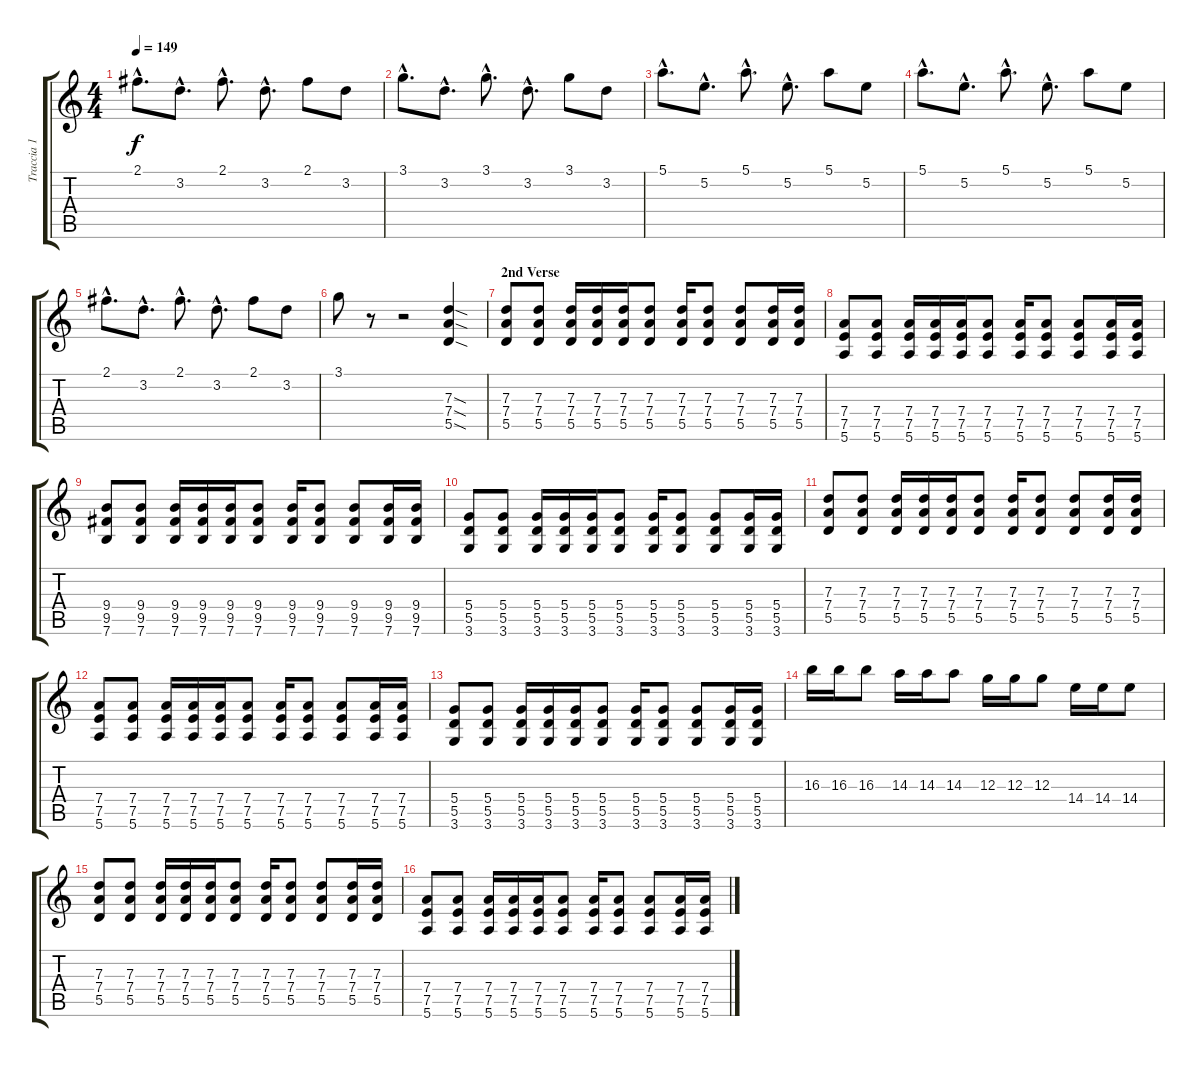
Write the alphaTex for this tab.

\track ("Traccia 1" "Traccia 1") {instrument distortionguitar}
\staff {score tabs}
\tuning (E4 B3 G3 D3 A2 E2) {hide}
\ts (4 4)
\tempo 149
\clef g2
\ks c
2.1{hac}.8{d dy f} 3.2{hac}.8{d} 2.1{hac}.8{d} 3.2{hac}.8{d} 2.1.8 3.2.8 |
3.1{hac}.8{d} 3.2{hac}.8{d} 3.1{hac}.8{d} 3.2{hac}.8{d} 3.1.8 3.2.8 |
5.1{hac}.8{d} 5.2{hac}.8{d} 5.1{hac}.8{d} 5.2{hac}.8{d} 5.1.8 5.2.8 |
5.1{hac}.8{d} 5.2{hac}.8{d} 5.1{hac}.8{d} 5.2{hac}.8{d} 5.1.8 5.2.8 |
2.1{hac}.8{d} 3.2{hac}.8{d} 2.1{hac}.8{d} 3.2{hac}.8{d} 2.1.8 3.2.8 |
3.1.8 r.8 r.2 (7.3{sod} 7.4{sod} 5.5{sod}).4 |
\section ("" "2nd Verse")
(7.3 7.4 5.5).8 (7.3 7.4 5.5).8 (7.3 7.4 5.5).16 (7.3 7.4 5.5).16 (7.3 7.4 5.5).16 (7.3 7.4 5.5).8 (7.3 7.4 5.5).16 (7.3 7.4 5.5).8 (7.3 7.4 5.5).8 (7.3 7.4 5.5).16 (7.3 7.4 5.5).16 |
(7.4 7.5 5.6).8 (7.4 7.5 5.6).8 (7.4 7.5 5.6).16 (7.4 7.5 5.6).16 (7.4 7.5 5.6).16 (7.4 7.5 5.6).8 (7.4 7.5 5.6).16 (7.4 7.5 5.6).8 (7.4 7.5 5.6).8 (7.4 7.5 5.6).16 (7.4 7.5 5.6).16 |
(9.4 9.5 7.6).8 (9.4 9.5 7.6).8 (9.4 9.5 7.6).16 (9.4 9.5 7.6).16 (9.4 9.5 7.6).16 (9.4 9.5 7.6).8 (9.4 9.5 7.6).16 (9.4 9.5 7.6).8 (9.4 9.5 7.6).8 (9.4 9.5 7.6).16 (9.4 9.5 7.6).16 |
(5.4 5.5 3.6).8 (5.4 5.5 3.6).8 (5.4 5.5 3.6).16 (5.4 5.5 3.6).16 (5.4 5.5 3.6).16 (5.4 5.5 3.6).8 (5.4 5.5 3.6).16 (5.4 5.5 3.6).8 (5.4 5.5 3.6).8 (5.4 5.5 3.6).16 (5.4 5.5 3.6).16 |
(7.3 7.4 5.5).8 (7.3 7.4 5.5).8 (7.3 7.4 5.5).16 (7.3 7.4 5.5).16 (7.3 7.4 5.5).16 (7.3 7.4 5.5).8 (7.3 7.4 5.5).16 (7.3 7.4 5.5).8 (7.3 7.4 5.5).8 (7.3 7.4 5.5).16 (7.3 7.4 5.5).16 |
(7.4 7.5 5.6).8 (7.4 7.5 5.6).8 (7.4 7.5 5.6).16 (7.4 7.5 5.6).16 (7.4 7.5 5.6).16 (7.4 7.5 5.6).8 (7.4 7.5 5.6).16 (7.4 7.5 5.6).8 (7.4 7.5 5.6).8 (7.4 7.5 5.6).16 (7.4 7.5 5.6).16 |
(5.4 5.5 3.6).8 (5.4 5.5 3.6).8 (5.4 5.5 3.6).16 (5.4 5.5 3.6).16 (5.4 5.5 3.6).16 (5.4 5.5 3.6).8 (5.4 5.5 3.6).16 (5.4 5.5 3.6).8 (5.4 5.5 3.6).8 (5.4 5.5 3.6).16 (5.4 5.5 3.6).16 |
16.3.16 16.3.16 16.3.8 14.3.16 14.3.16 14.3.8 12.3.16 12.3.16 12.3.8 14.4.16 14.4.16 14.4.8 |
(7.3 7.4 5.5).8 (7.3 7.4 5.5).8 (7.3 7.4 5.5).16 (7.3 7.4 5.5).16 (7.3 7.4 5.5).16 (7.3 7.4 5.5).8 (7.3 7.4 5.5).16 (7.3 7.4 5.5).8 (7.3 7.4 5.5).8 (7.3 7.4 5.5).16 (7.3 7.4 5.5).16 |
(7.4 7.5 5.6).8 (7.4 7.5 5.6).8 (7.4 7.5 5.6).16 (7.4 7.5 5.6).16 (7.4 7.5 5.6).16 (7.4 7.5 5.6).8 (7.4 7.5 5.6).16 (7.4 7.5 5.6).8 (7.4 7.5 5.6).8 (7.4 7.5 5.6).16 (7.4 7.5 5.6).16
